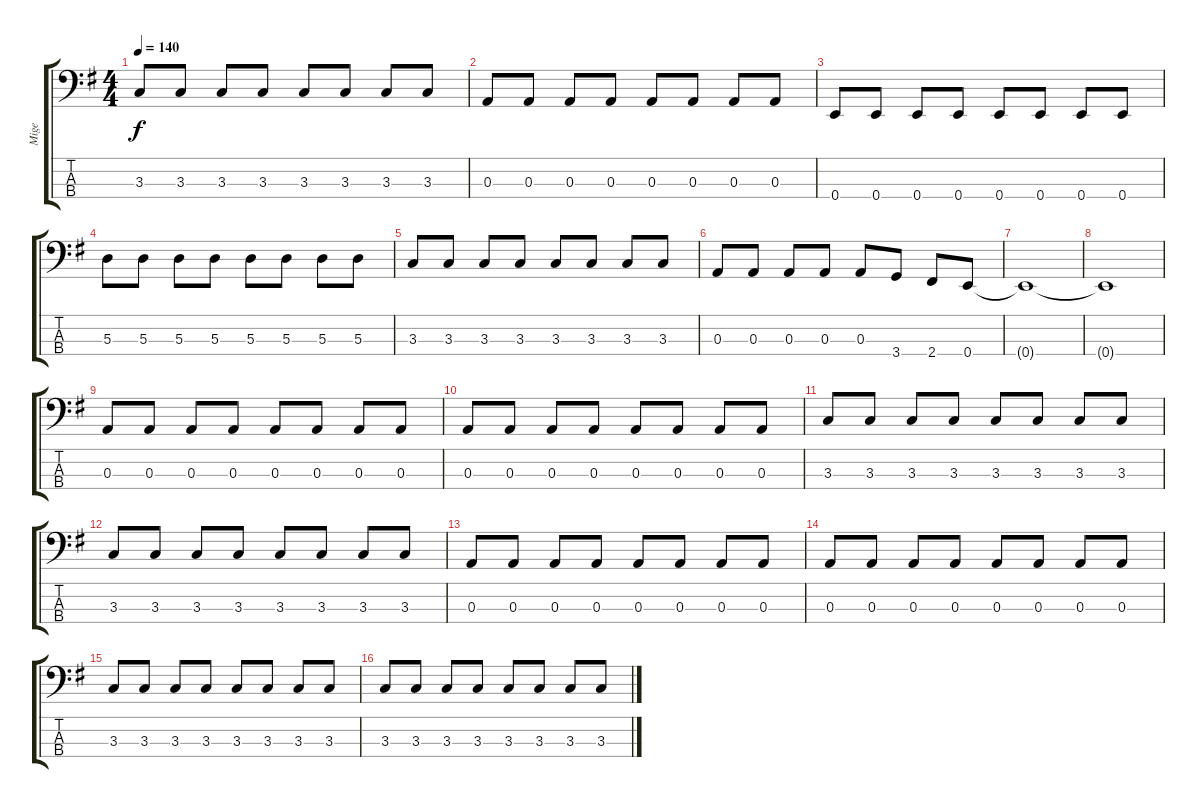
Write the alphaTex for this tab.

\track ("Mige" "Mige") {instrument electricbassfinger}
\staff {score tabs}
\tuning (G2 D2 A1 E1) {hide}
\ts (4 4)
\tempo 140
\clef f4
\ks eminor
3.3.8{dy f} 3.3.8 3.3.8 3.3.8 3.3.8 3.3.8 3.3.8 3.3.8 |
0.3.8 0.3.8 0.3.8 0.3.8 0.3.8 0.3.8 0.3.8 0.3.8 |
0.4.8 0.4.8 0.4.8 0.4.8 0.4.8 0.4.8 0.4.8 0.4.8 |
5.3.8 5.3.8 5.3.8 5.3.8 5.3.8 5.3.8 5.3.8 5.3.8 |
3.3.8 3.3.8 3.3.8 3.3.8 3.3.8 3.3.8 3.3.8 3.3.8 |
0.3.8 0.3.8 0.3.8 0.3.8 0.3.8 3.4.8 2.4.8 0.4.8 |
0.4{t}.1 |
0.4{t}.1 |
0.3.8 0.3.8 0.3.8 0.3.8 0.3.8 0.3.8 0.3.8 0.3.8 |
0.3.8 0.3.8 0.3.8 0.3.8 0.3.8 0.3.8 0.3.8 0.3.8 |
3.3.8 3.3.8 3.3.8 3.3.8 3.3.8 3.3.8 3.3.8 3.3.8 |
3.3.8 3.3.8 3.3.8 3.3.8 3.3.8 3.3.8 3.3.8 3.3.8 |
0.3.8 0.3.8 0.3.8 0.3.8 0.3.8 0.3.8 0.3.8 0.3.8 |
0.3.8 0.3.8 0.3.8 0.3.8 0.3.8 0.3.8 0.3.8 0.3.8 |
3.3.8 3.3.8 3.3.8 3.3.8 3.3.8 3.3.8 3.3.8 3.3.8 |
3.3.8 3.3.8 3.3.8 3.3.8 3.3.8 3.3.8 3.3.8 3.3.8
